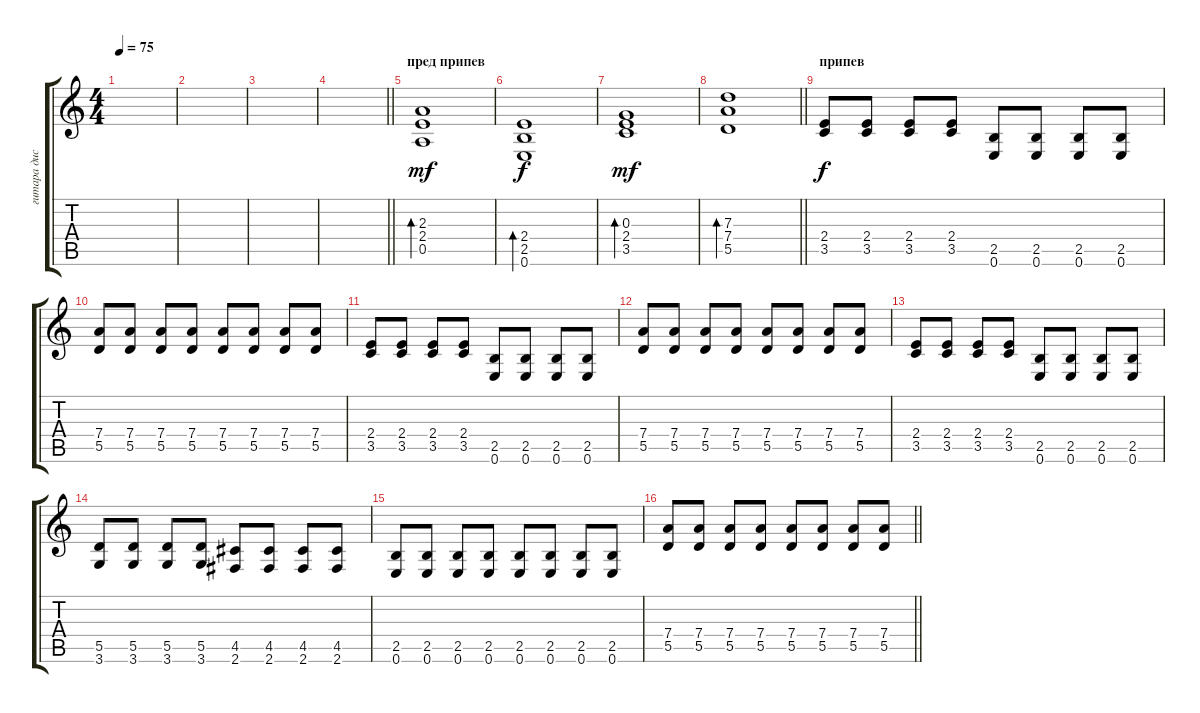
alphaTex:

\track ("гитара дисторшн" "гитара дис") {instrument distortionguitar}
\staff {score tabs}
\tuning (E4 B3 G3 D3 A2 E2) {hide}
\ts (4 4)
\tempo 75
\clef g2
\ks c
|
|
|
\barLineRight lightlight
|
\section ("" "пред припев")
(2.3 2.4 0.5).1{bd 240 dy mf} |
(2.4 2.5 0.6).1{bd 60 dy f} |
(0.3 2.4 3.5).1{bd 240 dy mf} |
\barLineRight lightlight
(7.3 7.4 5.5).1{bd 240} |
\section ("" "припев")
(2.4 3.5).8{dy f} (2.4 3.5).8 (2.4 3.5).8 (2.4 3.5).8 (2.5 0.6).8 (2.5 0.6).8 (2.5 0.6).8 (2.5 0.6).8 |
(7.4 5.5).8 (7.4 5.5).8 (7.4 5.5).8 (7.4 5.5).8 (7.4 5.5).8 (7.4 5.5).8 (7.4 5.5).8 (7.4 5.5).8 |
(2.4 3.5).8 (2.4 3.5).8 (2.4 3.5).8 (2.4 3.5).8 (2.5 0.6).8 (2.5 0.6).8 (2.5 0.6).8 (2.5 0.6).8 |
(7.4 5.5).8 (7.4 5.5).8 (7.4 5.5).8 (7.4 5.5).8 (7.4 5.5).8 (7.4 5.5).8 (7.4 5.5).8 (7.4 5.5).8 |
(2.4 3.5).8 (2.4 3.5).8 (2.4 3.5).8 (2.4 3.5).8 (2.5 0.6).8 (2.5 0.6).8 (2.5 0.6).8 (2.5 0.6).8 |
(5.5 3.6).8 (5.5 3.6).8 (5.5 3.6).8 (5.5 3.6).8 (4.5 2.6).8 (4.5 2.6).8 (4.5 2.6).8 (4.5 2.6).8 |
(2.5 0.6).8 (2.5 0.6).8 (2.5 0.6).8 (2.5 0.6).8 (2.5 0.6).8 (2.5 0.6).8 (2.5 0.6).8 (2.5 0.6).8 |
\barLineRight lightlight
(7.4 5.5).8 (7.4 5.5).8 (7.4 5.5).8 (7.4 5.5).8 (7.4 5.5).8 (7.4 5.5).8 (7.4 5.5).8 (7.4 5.5).8
